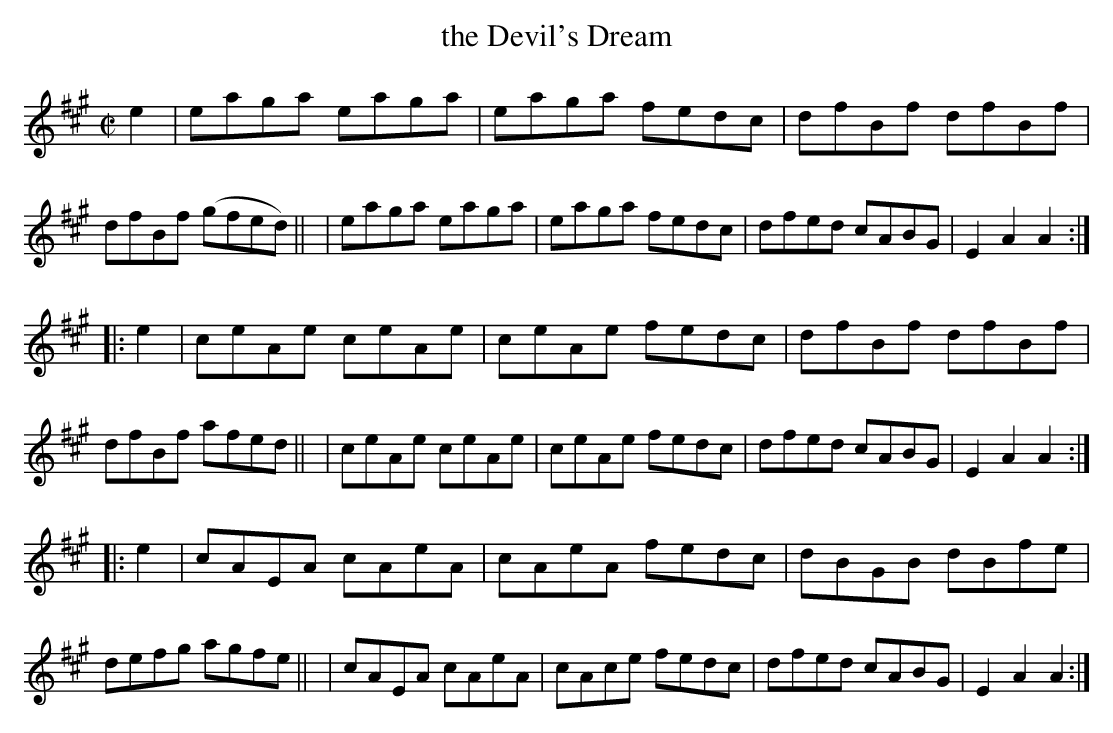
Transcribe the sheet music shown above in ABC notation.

X:1
T: the Devil's Dream
M: C|
L: 1/8
K: A
   e2 \
| eaga eaga | eaga fedc | dfBf dfBf | dfBf (gfed) ||\
| eaga eaga | eaga fedc | dfed cABG | E2 A2 A2 :|
|: e2 \
| ceAe ceAe | ceAe fedc | dfBf dfBf | dfBf  afed ||\
| ceAe ceAe | ceAe fedc | dfed cABG | E2 A2 A2 :|
|: e2 \
| cAEA cAeA | cAeA fedc | dBGB dBfe | defg  agfe ||\
| cAEA cAeA | cAce fedc | dfed cABG | E2 A2 A2 :|
